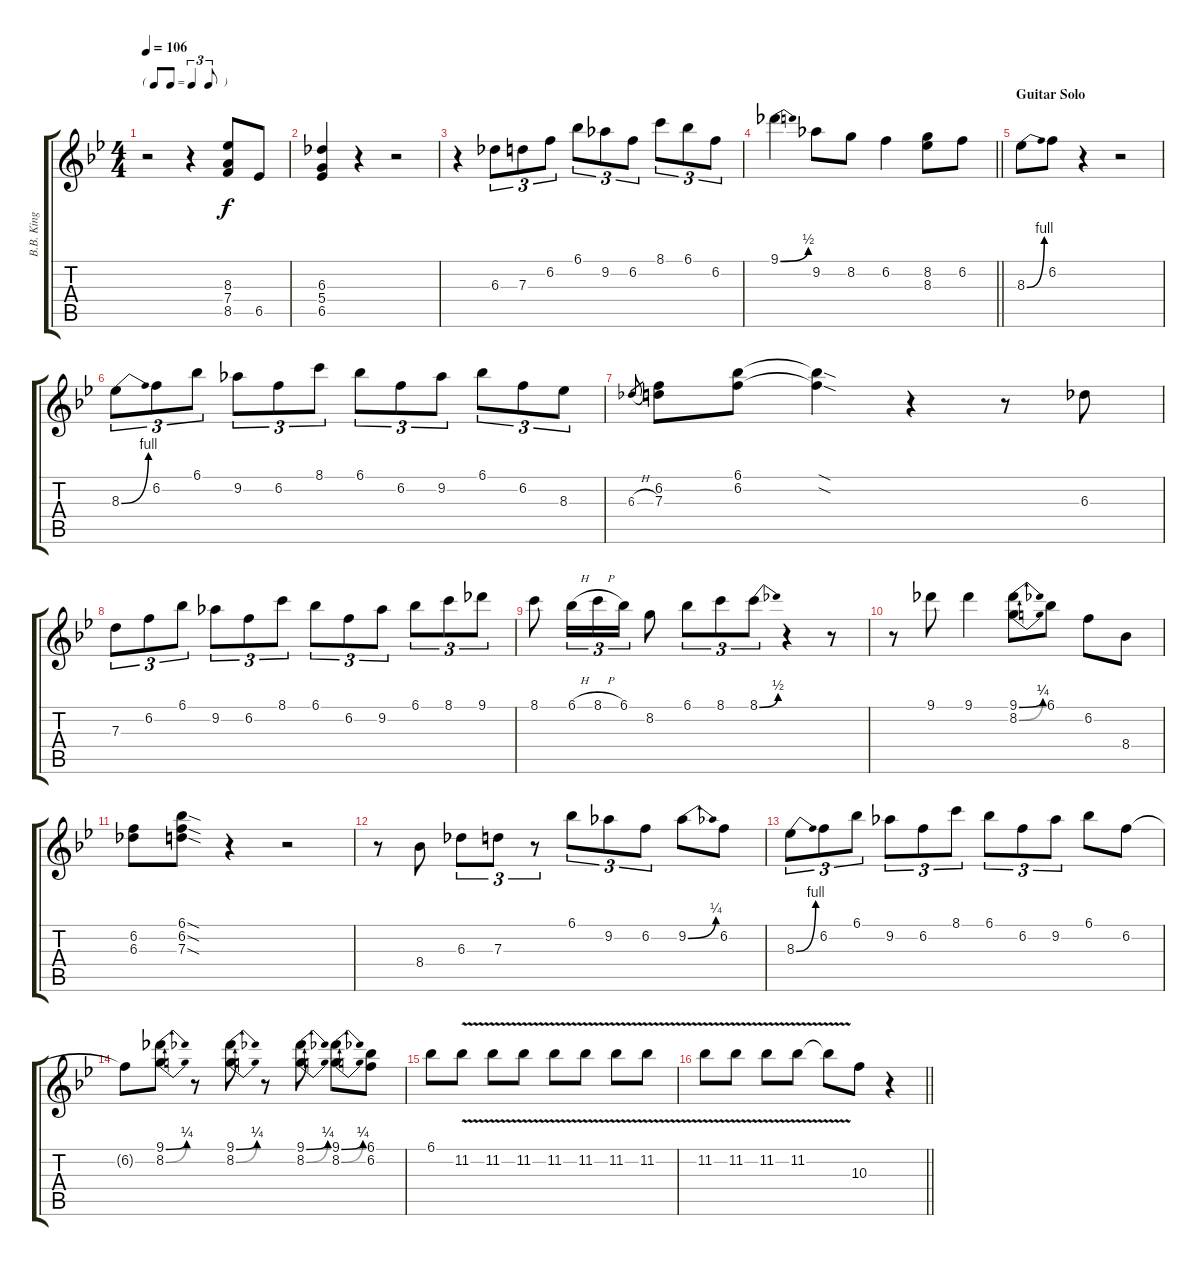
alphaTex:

\track ("B.B. King - Electric Guitar" "B.B. King ") {instrument electricguitarclean}
\staff {score tabs}
\tuning (E4 B3 G3 D3 A2 E2) {hide}
\ts (4 4)
\tf triplet8th
\tempo 106
\clef g2
\ks bb
r.2{dy f} r.4 (8.3 7.4 8.5).8 6.5.8 |
(6.3 5.4 6.5).4 r.4 r.2 |
r.4 6.3.8{tu (3 2)} 7.3.8{tu (3 2)} 6.2.8{tu (3 2)} 6.1.8{tu (3 2)} 9.2.8{tu (3 2)} 6.2.8{tu (3 2)} 8.1.8{tu (3 2)} 6.1.8{tu (3 2)} 6.2.8{tu (3 2)} |
\barLineRight lightlight
9.1{be (bend 0 0 60 2)}.4 9.2.8 8.2.8 6.2.4 (8.2 8.3).8 6.2.8 |
\section ("" "Guitar Solo")
8.3{be (bend 0 0 60 4)}.8 6.2.8 r.4 r.2 |
8.3{be (bend 0 0 60 4)}.8{tu (3 2)} 6.2.8{tu (3 2)} 6.1.8{tu (3 2)} 9.2.8{tu (3 2)} 6.2.8{tu (3 2)} 8.1.8{tu (3 2)} 6.1.8{tu (3 2)} 6.2.8{tu (3 2)} 9.2.8{tu (3 2)} 6.1.8{tu (3 2)} 6.2.8{tu (3 2)} 8.3.8{tu (3 2)} |
6.3{h}.8{gr} (6.2 7.3).8 (6.1 6.2).8 (6.1{sod t} 6.2{sod t}).4 r.4 r.8 6.3.8 |
7.3.8{tu (3 2)} 6.2.8{tu (3 2)} 6.1.8{tu (3 2)} 9.2.8{tu (3 2)} 6.2.8{tu (3 2)} 8.1.8{tu (3 2)} 6.1.8{tu (3 2)} 6.2.8{tu (3 2)} 9.2.8{tu (3 2)} 6.1.8{tu (3 2)} 8.1.8{tu (3 2)} 9.1.8{tu (3 2)} |
8.1.8 6.1{h}.16{tu (3 2)} 8.1{h}.16{tu (3 2)} 6.1.16{tu (3 2)} 8.2.8 6.1.8{tu (3 2)} 8.1.8{tu (3 2)} 8.1{be (bend 0 0 60 2)}.8{tu (3 2)} r.4 r.8 |
r.8 9.1.8 9.1.4 (9.1{be (bend 0 0 60 1)} 8.2{be (bend 0 0 60 1)}).8 6.1.8 6.2.8 8.4.8 |
(6.2 6.3).8 (6.1{sod} 6.2{sod} 7.3{sod}).8 r.4 r.2 |
r.8 8.4.8 6.3.8{tu (3 2)} 7.3.8{tu (3 2)} r.8{tu (3 2)} 6.1.8{tu (3 2)} 9.2.8{tu (3 2)} 6.2.8{tu (3 2)} 9.2{be (bend 0 0 60 1)}.8 6.2.8 |
8.3{be (bend 0 0 60 4)}.8{tu (3 2)} 6.2.8{tu (3 2)} 6.1.8{tu (3 2)} 9.2.8{tu (3 2)} 6.2.8{tu (3 2)} 8.1.8{tu (3 2)} 6.1.8{tu (3 2)} 6.2.8{tu (3 2)} 9.2.8{tu (3 2)} 6.1.8 6.2.8 |
6.2{t}.8 (9.1{be (bend 0 0 60 1)} 8.2{be (bend 0 0 60 1)}).8 r.8 (9.1{be (bend 0 0 60 1)} 8.2{be (bend 0 0 60 1)}).8 r.8 (9.1{be (bend 0 0 60 1)} 8.2{be (bend 0 0 60 1)}).8 (9.1{be (bend 0 0 60 1)} 8.2{be (bend 0 0 60 1)}).8 (6.1 6.2).8 |
6.1.8 11.2{v}.8 11.2{v}.8 11.2{v}.8 11.2{v}.8 11.2{v}.8 11.2{v}.8 11.2{v}.8 |
\barLineRight lightlight
11.2{v}.8 11.2{v}.8 11.2{v}.8 11.2{v}.8 11.2{t}.8 10.3.8 r.4
